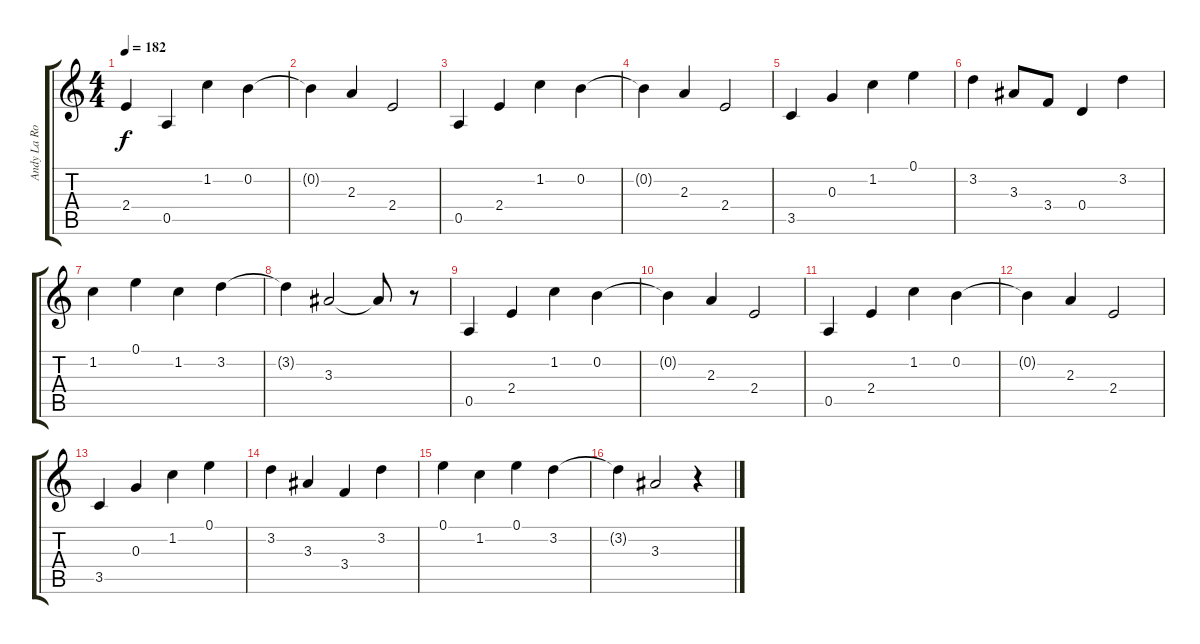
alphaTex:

\track ("Andy La Rocque" "Andy La Ro") {instrument distortionguitar}
\staff {score tabs}
\tuning (E4 B3 G3 D3 A2 E2) {hide}
\ts (4 4)
\tempo 182
\clef g2
\ks c
2.4.4{dy f} 0.5.4 1.2.4 0.2.4 |
0.2{t}.4 2.3.4 2.4.2 |
0.5.4 2.4.4 1.2.4 0.2.4 |
0.2{t}.4 2.3.4 2.4.2 |
3.5.4 0.3.4 1.2.4 0.1.4 |
3.2.4 3.3.8 3.4.8 0.4.4 3.2.4 |
1.2.4 0.1.4 1.2.4 3.2.4 |
3.2{t}.4 3.3.2 3.3{t}.8 r.8 |
0.5.4 2.4.4 1.2.4 0.2.4 |
0.2{t}.4 2.3.4 2.4.2 |
0.5.4 2.4.4 1.2.4 0.2.4 |
0.2{t}.4 2.3.4 2.4.2 |
3.5.4 0.3.4 1.2.4 0.1.4 |
3.2.4 3.3.4 3.4.4 3.2.4 |
0.1.4 1.2.4 0.1.4 3.2.4 |
3.2{t}.4 3.3.2 r.4
